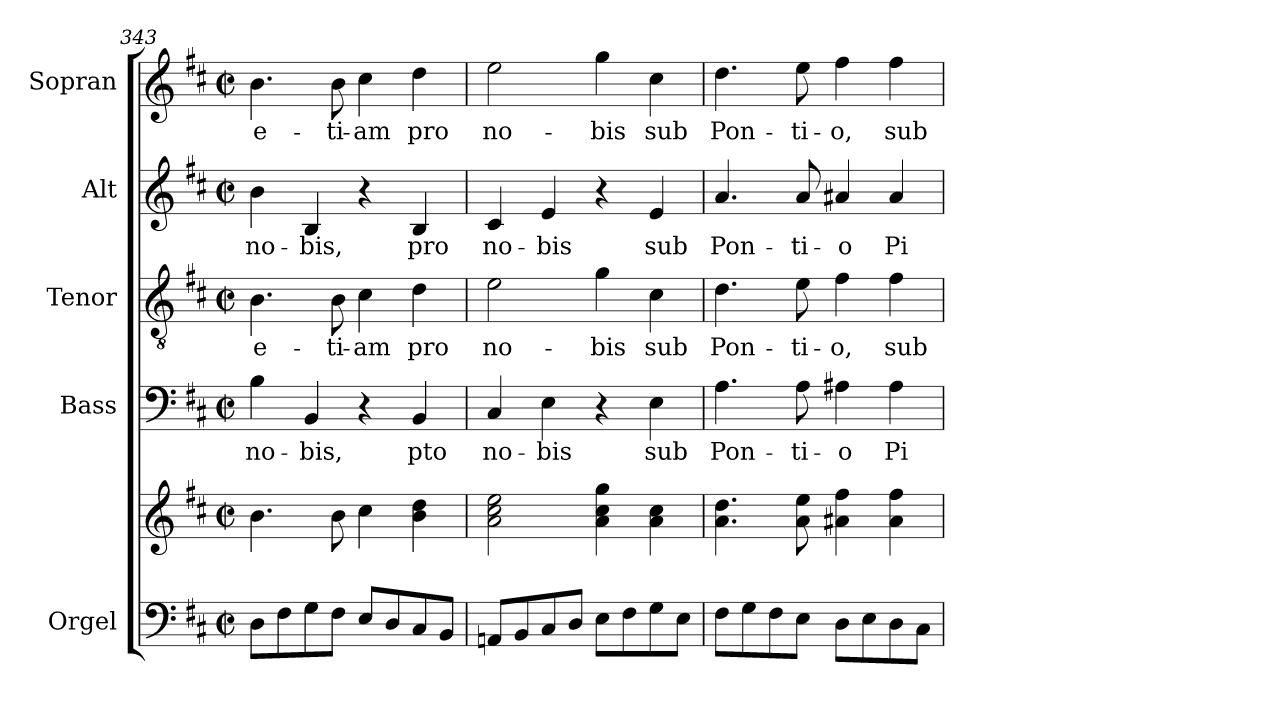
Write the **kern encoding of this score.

**kern	**kern	**kern	**text	**kern	**text	**kern	**text	**kern	**text
*part5	*part5	*part4	*part4	*part3	*part3	*part2	*part2	*part1	*part1
*staff6	*staff5	*staff4	*staff4	*staff3	*staff3	*staff2	*staff2	*staff1	*staff1
*I"Orgel	*	*I"Bass	*	*I"Tenor	*	*I"Alt	*	*I"Sopran	*
*I'Org.	*	*I'B.	*	*I'T.	*	*I'A.	*	*I'S.	*
*clefF4	*clefG2	*clefF4	*	*clefGv2	*	*clefG2	*	*clefG2	*
*k[f#c#]	*k[f#c#]	*k[f#c#]	*	*k[f#c#]	*	*k[f#c#]	*	*k[f#c#]	*
*D:	*D:	*D:	*	*D:	*	*D:	*	*D:	*
*M2/2	*M2/2	*M2/2	*	*M2/2	*	*M2/2	*	*M2/2	*
*met(c|)	*met(c|)	*met(c|)	*	*met(c|)	*	*met(c|)	*	*met(c|)	*
=343	=343	=343	=343	=343	=343	=343	=343	=343	=343
!	!	!	!LO:LY:b	!	!LO:LY:b	!	!LO:LY:b	!	!LO:LY:b
8D\L	4.b\	4B\	no-	4.B\	e-	4b\	no-	4.b\	e-
8F#\	.	.	.	.	.	.	.	.	.
!	!	!	!LO:LY:b	!	!	!	!LO:LY:b	!	!
8G\	.	4BB/	-bis,	.	.	4B/	-bis,	.	.
!	!	!	!	!	!LO:LY:b	!	!	!	!LO:LY:b
8F#\J	8b\	.	.	8B\	-ti-	.	.	8b\	-ti-
!	!	!	!	!	!LO:LY:b	!	!	!	!LO:LY:b
8E/L	4cc#\	4r	.	4c#\	-am	4r	.	4cc#\	-am
8D/	.	.	.	.	.	.	.	.	.
!	!	!	!LO:LY:b	!	!LO:LY:b	!	!LO:LY:b	!	!LO:LY:b
8C#/	4b\ 4dd\	4BB/	pto	4d\	pro	4B/	pro	4dd\	pro
8BB/J	.	.	.	.	.	.	.	.	.
=344	=344	=344	=344	=344	=344	=344	=344	=344	=344
!	!	!	!LO:LY:b	!	!LO:LY:b	!	!LO:LY:b	!	!LO:LY:b
8AAn/L	2a\ 2cc#\ 2ee\	4C#/	no-	2e\	no-	4c#/	no-	2ee\	no-
8BB/	.	.	.	.	.	.	.	.	.
!	!	!	!LO:LY:b	!	!	!	!LO:LY:b	!	!
8C#/	.	4E\	-bis	.	.	4e/	-bis	.	.
8D/J	.	.	.	.	.	.	.	.	.
!	!	!	!	!	!LO:LY:b	!	!	!	!LO:LY:b
8E\L	4a\ 4cc#\ 4gg\	4r	.	4g\	-bis	4r	.	4gg\	-bis
8F#\	.	.	.	.	.	.	.	.	.
!	!	!	!LO:LY:b	!	!LO:LY:b	!	!LO:LY:b	!	!LO:LY:b
8G\	4a\ 4cc#\	4E\	sub	4c#\	sub	4e/	sub	4cc#\	sub
8E\J	.	.	.	.	.	.	.	.	.
=345	=345	=345	=345	=345	=345	=345	=345	=345	=345
!	!	!	!LO:LY:b	!	!LO:LY:b	!	!LO:LY:b	!	!LO:LY:b
8F#\L	4.a\ 4.dd\	4.A\	Pon-	4.d\	Pon-	4.a/	Pon-	4.dd\	Pon-
8G\	.	.	.	.	.	.	.	.	.
8F#\	.	.	.	.	.	.	.	.	.
!	!	!	!LO:LY:b	!	!LO:LY:b	!	!LO:LY:b	!	!LO:LY:b
8E\J	8a\ 8ee\	8A\	-ti-	8e\	-ti-	8a/	-ti-	8ee\	-ti-
!	!	!	!LO:LY:b	!	!LO:LY:b	!	!LO:LY:b	!	!LO:LY:b
8D\L	4a#X\ 4ff#\	4A#X\	-o	4f#\	-o,	4a#X/	-o	4ff#\	-o,
8E\	.	.	.	.	.	.	.	.	.
!	!	!	!LO:LY:b	!	!LO:LY:b	!	!LO:LY:b	!	!LO:LY:b
8D\	4a#\ 4ff#\	4A#\	Pi-	4f#\	sub	4a#/	Pi-	4ff#\	sub
8C#\J	.	.	.	.	.	.	.	.	.
=	=	=	=	=	=	=	=	=	=
*-	*-	*-	*-	*-	*-	*-	*-	*-	*-
